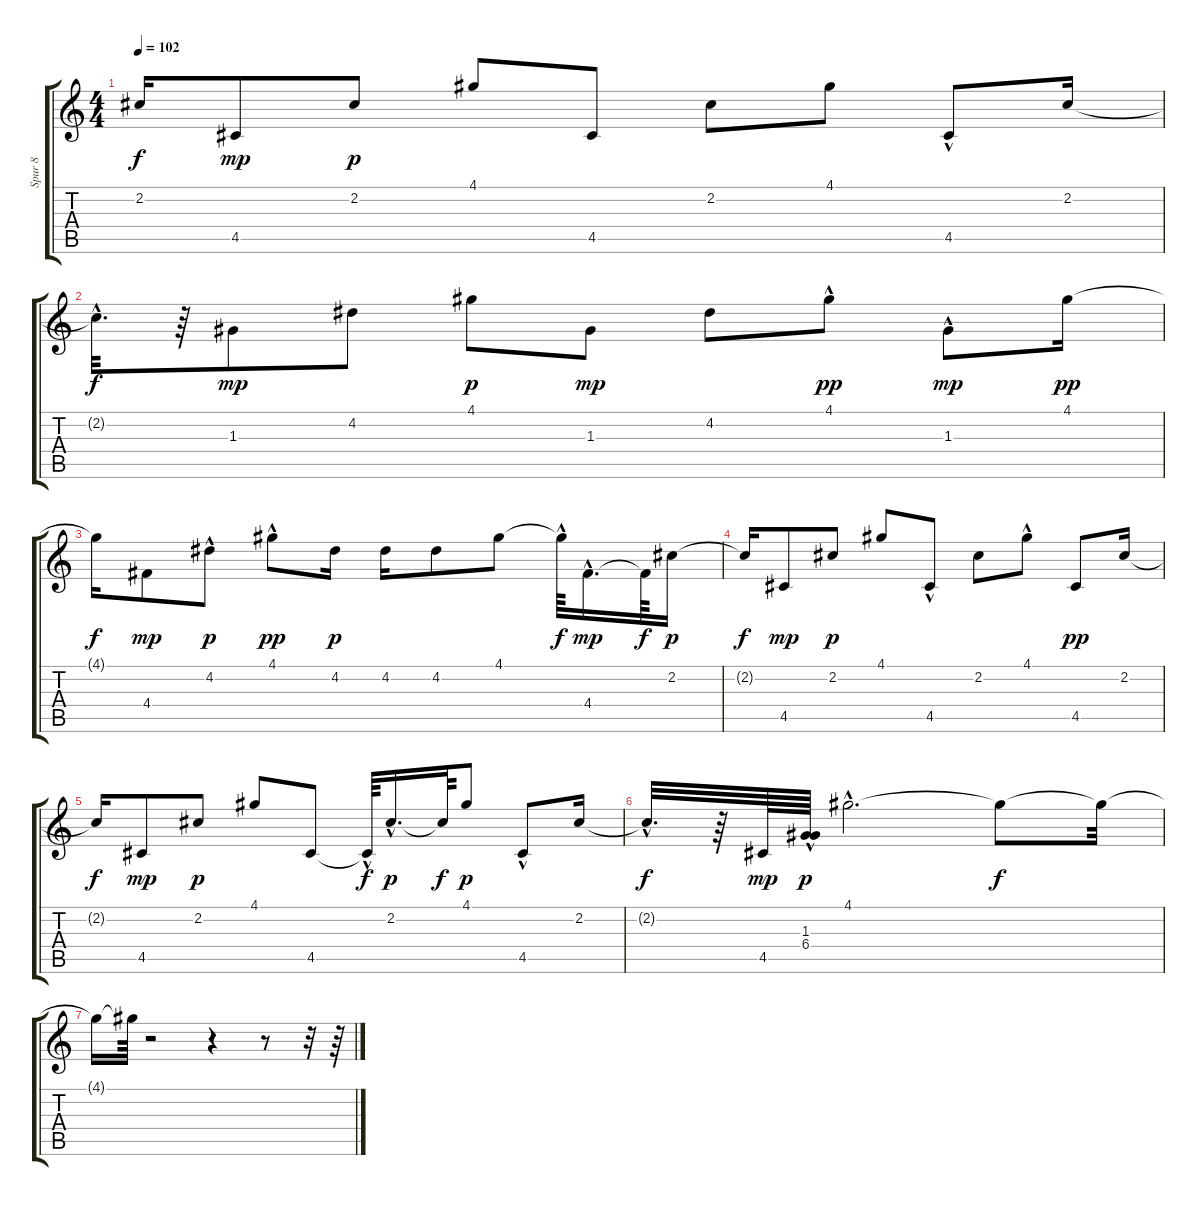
\track ("Spur 8" "Spur 8") {instrument electricguitarclean}
\staff {score tabs}
\tuning (E4 B3 G3 D3 A2 E2) {hide}
\ts (4 4)
\tempo 102
\clef g2
\ks c
2.2{t}.16{dy f} 4.5.8{dy mp} 2.2.8{dy p} 4.1.8 4.5.8 2.2.8 4.1.8 4.5{hac}.8 2.2.16 |
2.2{hac t}.32{d dy f} r.64 1.3.8{dy mp} 4.2.8 4.1.8{dy p} 1.3.8{dy mp} 4.2.8 4.1{hac}.8{dy pp} 1.3{hac}.8{dy mp} 4.1.16{dy pp} |
4.1{t}.16{dy f} 4.4.8{dy mp} 4.2{hac}.8{dy p} 4.1{hac}.8{dy pp} 4.2.16{dy p} 4.2.16 4.2.8 4.1.8 4.1{hac t}.64{dy f} 4.4{hac}.16{d dy mp} 4.4{t}.64{dy f} 2.2.16{dy p} |
2.2{t}.16{dy f} 4.5.8{dy mp} 2.2.8{dy p} 4.1.8 4.5{hac}.8 2.2.8 4.1{hac}.8 4.5.8{dy pp} 2.2.16 |
2.2{t}.16{dy f} 4.5.8{dy mp} 2.2.8{dy p} 4.1.8 4.5.8 4.5{hac t}.64{dy f} 2.2{hac}.16{d dy p} 2.2{t}.64{dy f} 4.1.8{dy p} 4.5{hac}.8 2.2.16 |
2.2{hac t}.32{d dy f} r.64 4.5.64{dy mp} (1.3{hac} 6.4{hac}).64{dy p} 4.1{hac}.2{d} 4.1{t}.8{dy f} 4.1{t}.32 |
4.1{t}.16 4.1{t}.64 r.2 r.4 r.8 r.32 r.64
